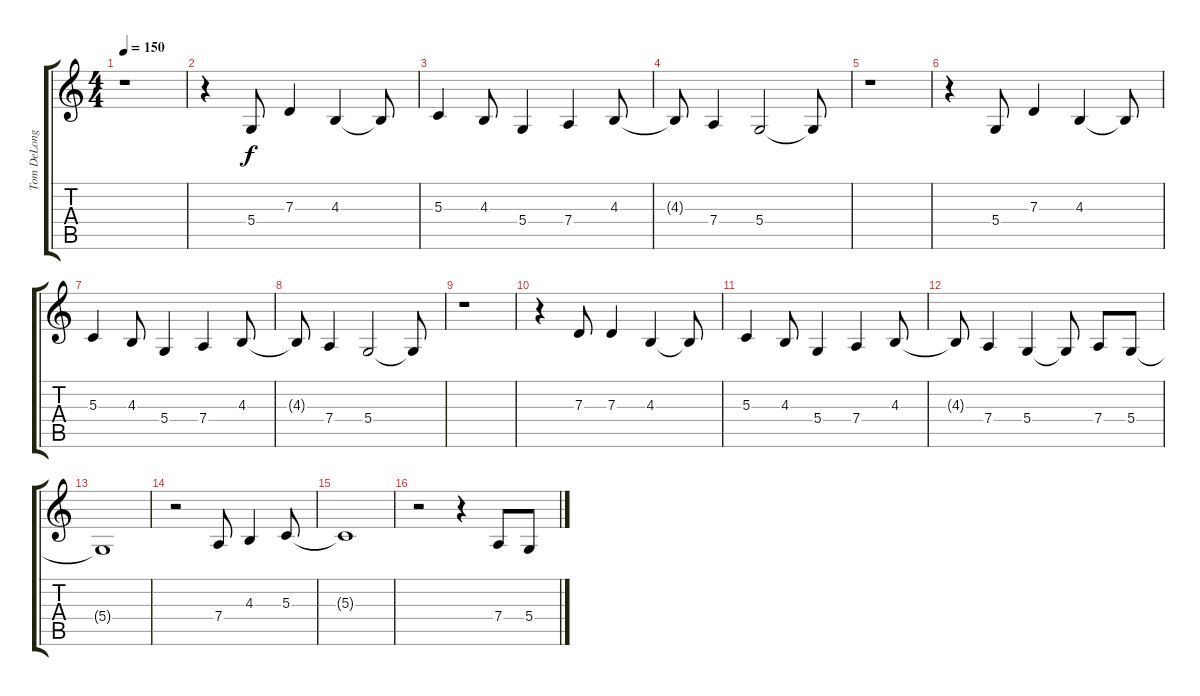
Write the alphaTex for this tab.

\track ("Tom DeLonge (Vocals)" "Tom DeLong") {instrument lead2sawtooth}
\staff {score tabs}
\tuning (E4 B3 G3 D3 A2 E2) {hide}
\ts (4 4)
\tempo 150
\clef g2
\ks c
r.1{dy f} |
r.4 5.4.8 7.3.4 4.3.4 4.3{t}.8 |
5.3.4 4.3.8 5.4.4 7.4.4 4.3.8 |
4.3{t}.8 7.4.4 5.4.2 5.4{t}.8 |
r.1 |
r.4 5.4.8 7.3.4 4.3.4 4.3{t}.8 |
5.3.4 4.3.8 5.4.4 7.4.4 4.3.8 |
4.3{t}.8 7.4.4 5.4.2 5.4{t}.8 |
r.1 |
r.4 7.3.8 7.3.4 4.3.4 4.3{t}.8 |
5.3.4 4.3.8 5.4.4 7.4.4 4.3.8 |
4.3{t}.8 7.4.4 5.4.4 5.4{t}.8 7.4.8 5.4.8 |
5.4{t}.1 |
r.2 7.4.8 4.3.4 5.3.8 |
5.3{t}.1 |
r.2 r.4 7.4.8 5.4.8
